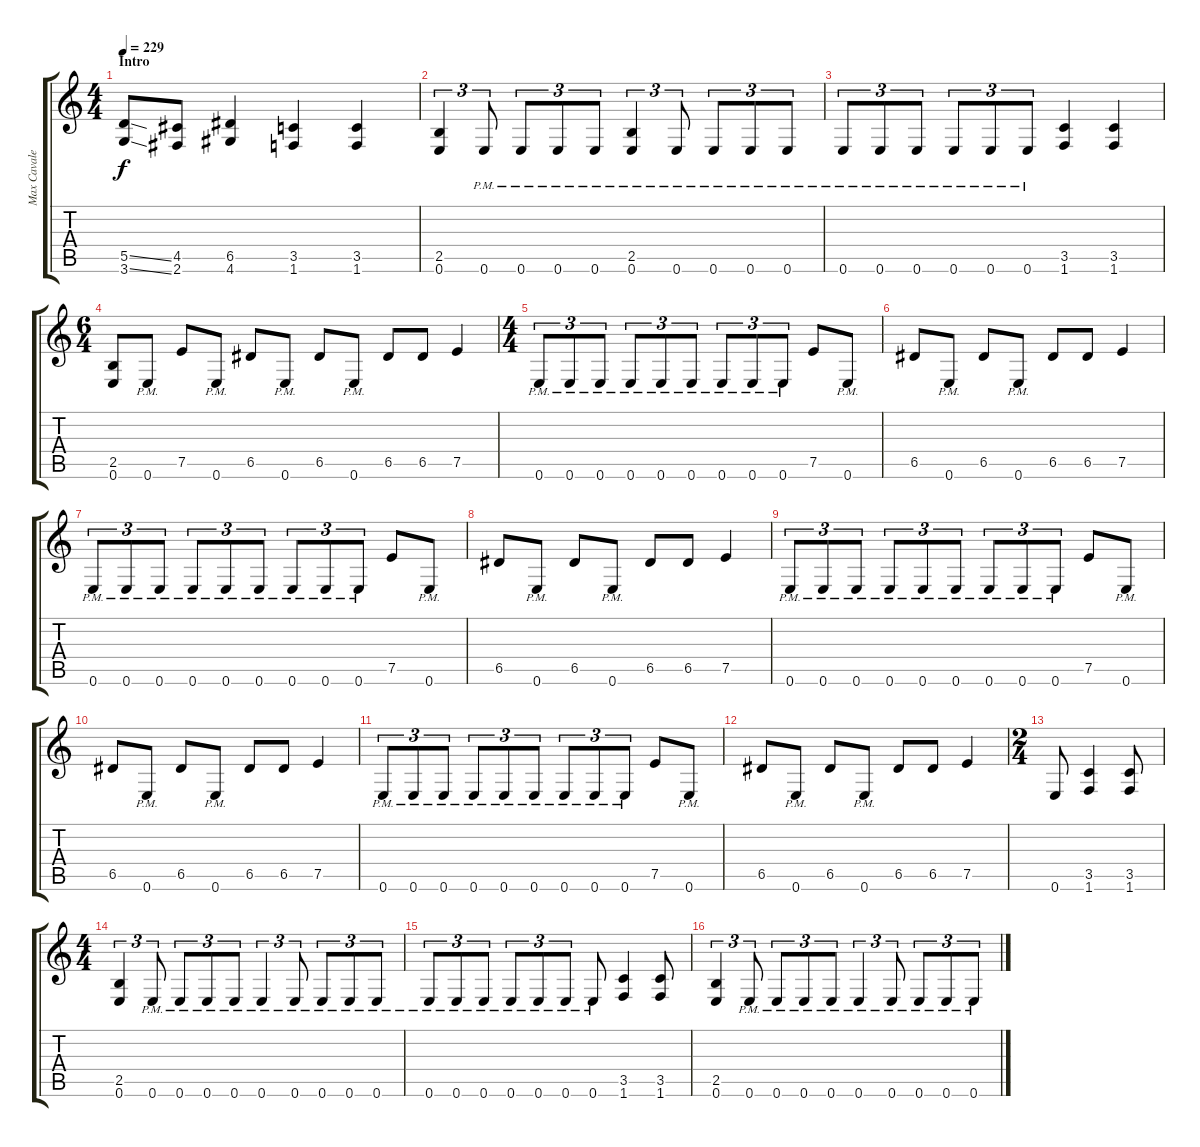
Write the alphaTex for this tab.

\track ("Max Cavalera" "Max Cavale") {instrument distortionguitar}
\staff {score tabs}
\tuning (E4 B3 G3 D3 A2 E2) {hide}
\ts (4 4)
\section ("" "Intro")
\tempo 229
\clef g2
\ks c
(5.5{ss} 3.6{ss}).8{dy f instrument distortionguitar} (4.5 2.6).8 (6.5 4.6).4 (3.5 1.6).4 (3.5 1.6).4 |
(2.5 0.6).4{tu (3 2)} 0.6{pm}.8{tu (3 2)} 0.6{pm}.8{tu (3 2)} 0.6{pm}.8{tu (3 2)} 0.6{pm}.8{tu (3 2)} (2.5{pm} 0.6{pm}).4{tu (3 2)} 0.6{pm}.8{tu (3 2)} 0.6{pm}.8{tu (3 2)} 0.6{pm}.8{tu (3 2)} 0.6{pm}.8{tu (3 2)} |
0.6{pm}.8{tu (3 2)} 0.6{pm}.8{tu (3 2)} 0.6{pm}.8{tu (3 2)} 0.6{pm}.8{tu (3 2)} 0.6{pm}.8{tu (3 2)} 0.6{pm}.8{tu (3 2)} (3.5 1.6).4 (3.5 1.6).4 |
\ts (6 4)
(2.5 0.6).8 0.6{pm}.8 7.5.8 0.6{pm}.8 6.5.8 0.6{pm}.8 6.5.8 0.6{pm}.8 6.5.8 6.5.8 7.5.4 |
\ts (4 4)
0.6{pm}.8{tu (3 2)} 0.6{pm}.8{tu (3 2)} 0.6{pm}.8{tu (3 2)} 0.6{pm}.8{tu (3 2)} 0.6{pm}.8{tu (3 2)} 0.6{pm}.8{tu (3 2)} 0.6{pm}.8{tu (3 2)} 0.6{pm}.8{tu (3 2)} 0.6{pm}.8{tu (3 2)} 7.5.8 0.6{pm}.8 |
6.5.8 0.6{pm}.8 6.5.8 0.6{pm}.8 6.5.8 6.5.8 7.5.4 |
0.6{pm}.8{tu (3 2)} 0.6{pm}.8{tu (3 2)} 0.6{pm}.8{tu (3 2)} 0.6{pm}.8{tu (3 2)} 0.6{pm}.8{tu (3 2)} 0.6{pm}.8{tu (3 2)} 0.6{pm}.8{tu (3 2)} 0.6{pm}.8{tu (3 2)} 0.6{pm}.8{tu (3 2)} 7.5.8 0.6{pm}.8 |
6.5.8 0.6{pm}.8 6.5.8 0.6{pm}.8 6.5.8 6.5.8 7.5.4 |
0.6{pm}.8{tu (3 2)} 0.6{pm}.8{tu (3 2)} 0.6{pm}.8{tu (3 2)} 0.6{pm}.8{tu (3 2)} 0.6{pm}.8{tu (3 2)} 0.6{pm}.8{tu (3 2)} 0.6{pm}.8{tu (3 2)} 0.6{pm}.8{tu (3 2)} 0.6{pm}.8{tu (3 2)} 7.5.8 0.6{pm}.8 |
6.5.8 0.6{pm}.8 6.5.8 0.6{pm}.8 6.5.8 6.5.8 7.5.4 |
0.6{pm}.8{tu (3 2)} 0.6{pm}.8{tu (3 2)} 0.6{pm}.8{tu (3 2)} 0.6{pm}.8{tu (3 2)} 0.6{pm}.8{tu (3 2)} 0.6{pm}.8{tu (3 2)} 0.6{pm}.8{tu (3 2)} 0.6{pm}.8{tu (3 2)} 0.6{pm}.8{tu (3 2)} 7.5.8 0.6{pm}.8 |
6.5.8 0.6{pm}.8 6.5.8 0.6{pm}.8 6.5.8 6.5.8 7.5.4 |
\ts (2 4)
0.6.8 (3.5 1.6).4 (3.5 1.6).8 |
\ts (4 4)
(2.5 0.6).4{tu (3 2)} 0.6{pm}.8{tu (3 2)} 0.6{pm}.8{tu (3 2)} 0.6{pm}.8{tu (3 2)} 0.6{pm}.8{tu (3 2)} 0.6{pm}.4{tu (3 2)} 0.6{pm}.8{tu (3 2)} 0.6{pm}.8{tu (3 2)} 0.6{pm}.8{tu (3 2)} 0.6{pm}.8{tu (3 2)} |
0.6{pm}.8{tu (3 2)} 0.6{pm}.8{tu (3 2)} 0.6{pm}.8{tu (3 2)} 0.6{pm}.8{tu (3 2)} 0.6{pm}.8{tu (3 2)} 0.6{pm}.8{tu (3 2)} 0.6{pm}.8 (3.5 1.6).4 (3.5 1.6).8 |
(2.5 0.6).4{tu (3 2)} 0.6{pm}.8{tu (3 2)} 0.6{pm}.8{tu (3 2)} 0.6{pm}.8{tu (3 2)} 0.6{pm}.8{tu (3 2)} 0.6{pm}.4{tu (3 2)} 0.6{pm}.8{tu (3 2)} 0.6{pm}.8{tu (3 2)} 0.6{pm}.8{tu (3 2)} 0.6{pm}.8{tu (3 2)}
